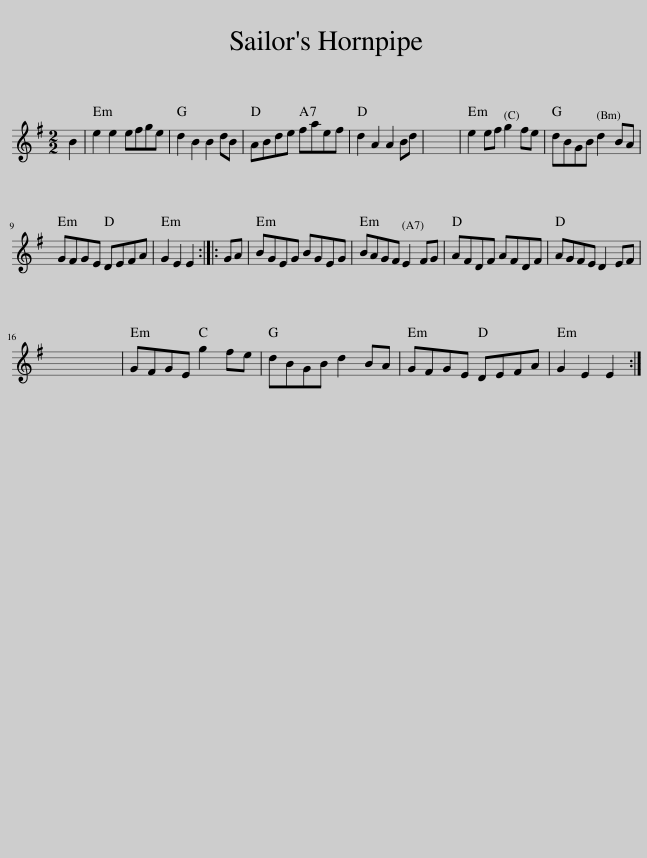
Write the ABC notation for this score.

X:1
L:1/8
M:2/2
I:linebreak $
K:Emin
V:1 treble
V:1
 B2 | e2 e2 efge | d2 B2 B2 dB | ABde faef | d2 A2 A2 Bd | %5
 x8 | e2 ef g2 fe | dBGB d2 BA |$ GFGE DEFA | G2 E2 E2 :: %10
 GA | BGEG BGEG | BAGF E2 FG | AFDF AFDF | AGFE D2 EF |$ %15
 x8 | GFGE g2 fe | dBGB d2 BA | GFGE DEFA | G2 E2 E2 :| %20
